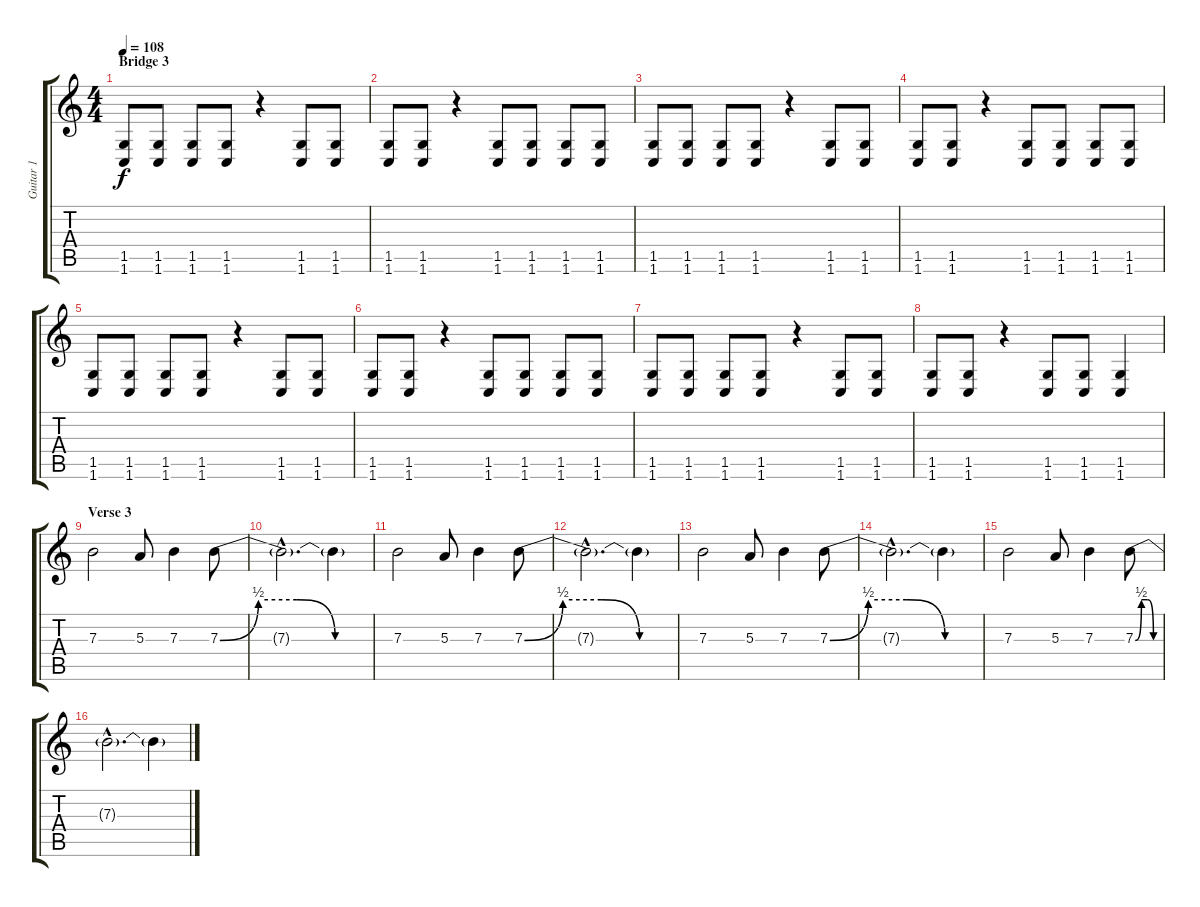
\track ("Guitar 1" "Guitar 1") {instrument overdrivenguitar}
\staff {score tabs}
\tuning (Db4 Ab3 E3 B2 Gb2 B1) {hide}
\ts (4 4)
\section ("" "Bridge 3")
\tempo 108
\clef g2
\ks c
(1.5 1.6).8{dy f} (1.5 1.6).8 (1.5 1.6).8 (1.5 1.6).8 r.4 (1.5 1.6).8 (1.5 1.6).8 |
(1.5 1.6).8 (1.5 1.6).8 r.4 (1.5 1.6).8 (1.5 1.6).8 (1.5 1.6).8 (1.5 1.6).8 |
(1.5 1.6).8 (1.5 1.6).8 (1.5 1.6).8 (1.5 1.6).8 r.4 (1.5 1.6).8 (1.5 1.6).8 |
(1.5 1.6).8 (1.5 1.6).8 r.4 (1.5 1.6).8 (1.5 1.6).8 (1.5 1.6).8 (1.5 1.6).8 |
(1.5 1.6).8 (1.5 1.6).8 (1.5 1.6).8 (1.5 1.6).8 r.4 (1.5 1.6).8 (1.5 1.6).8 |
(1.5 1.6).8 (1.5 1.6).8 r.4 (1.5 1.6).8 (1.5 1.6).8 (1.5 1.6).8 (1.5 1.6).8 |
(1.5 1.6).8 (1.5 1.6).8 (1.5 1.6).8 (1.5 1.6).8 r.4 (1.5 1.6).8 (1.5 1.6).8 |
(1.5 1.6).8 (1.5 1.6).8 r.4 (1.5 1.6).8 (1.5 1.6).8 (1.5 1.6).4 |
\section ("" "Verse 3")
7.3.2 5.3.8 7.3.4 7.3{be (custom 0 0 15 2 30 2 45 0 60 0)}.8 |
7.3{hac t}.2{d} 7.3{t}.4 |
7.3.2 5.3.8 7.3.4 7.3{be (custom 0 0 15 2 30 2 45 0 60 0)}.8 |
7.3{hac t}.2{d} 7.3{t}.4 |
7.3.2 5.3.8 7.3.4 7.3{be (custom 0 0 15 2 30 2 45 0 60 0)}.8 |
7.3{hac t}.2{d} 7.3{t}.4 |
7.3.2 5.3.8 7.3.4 7.3{be (custom 0 0 15 2 30 2 45 0 60 0)}.8 |
7.3{hac t}.2{d} 7.3{t}.4
